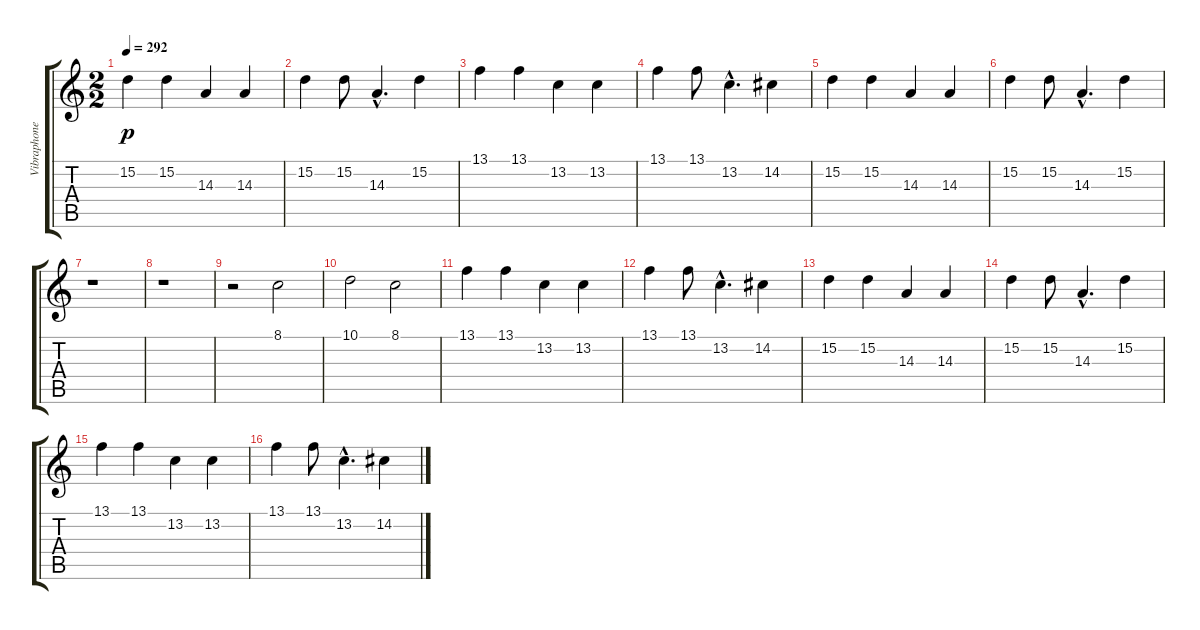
\track ("Vibraphone" "Vibraphone") {instrument vibraphone}
\staff {score tabs}
\tuning (E4 B3 G3 D3 A2 E2) {hide}
\ts (2 2)
\tempo 292
\clef g2
\ks c
15.2.4{dy p} 15.2.4 14.3.4 14.3.4 |
15.2.4 15.2.8 14.3{hac}.4{d} 15.2.4 |
13.1.4 13.1.4 13.2.4 13.2.4 |
13.1.4 13.1.8 13.2{hac}.4{d} 14.2.4 |
15.2.4 15.2.4 14.3.4 14.3.4 |
15.2.4 15.2.8 14.3{hac}.4{d} 15.2.4 |
r.1 |
r.1 |
r.2 8.1.2 |
10.1.2 8.1.2 |
13.1.4 13.1.4 13.2.4 13.2.4 |
13.1.4 13.1.8 13.2{hac}.4{d} 14.2.4 |
15.2.4 15.2.4 14.3.4 14.3.4 |
15.2.4 15.2.8 14.3{hac}.4{d} 15.2.4 |
13.1.4 13.1.4 13.2.4 13.2.4 |
13.1.4 13.1.8 13.2{hac}.4{d} 14.2.4
